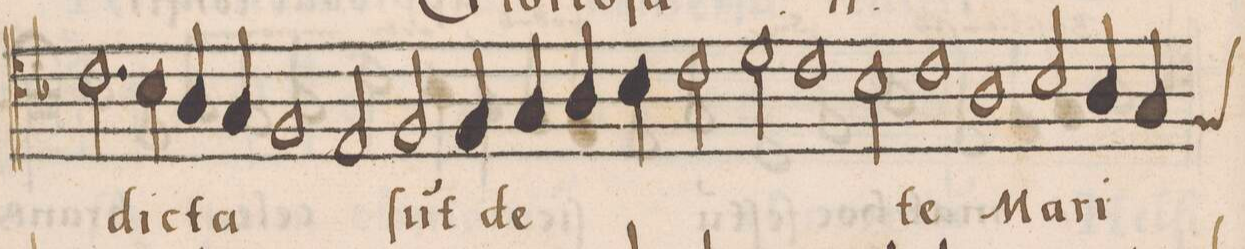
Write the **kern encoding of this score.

**kern	**text
*I"ALTVS	*
*clefC4	*
*k[b-]	*
*met(C)	*
*M2/1	*
2.c\	.
4B-\	dic-
4A/	-ta
4G/	.
1F/	.
=6-	=6-
2E/	.
2F/	ſu(n)t
4F/	de
4G/	.
=7-	=7-
4A/	.
4B-\	.
2c\	.
2d\	.
1c\	.
=8-	=8-
2B-\	.
1c	te
=9-	=9-
1A	Ma-
2B-/	-ri-
4A/	.
*custos:F	*
4G/	.
=10-	=10-
*-	*-
